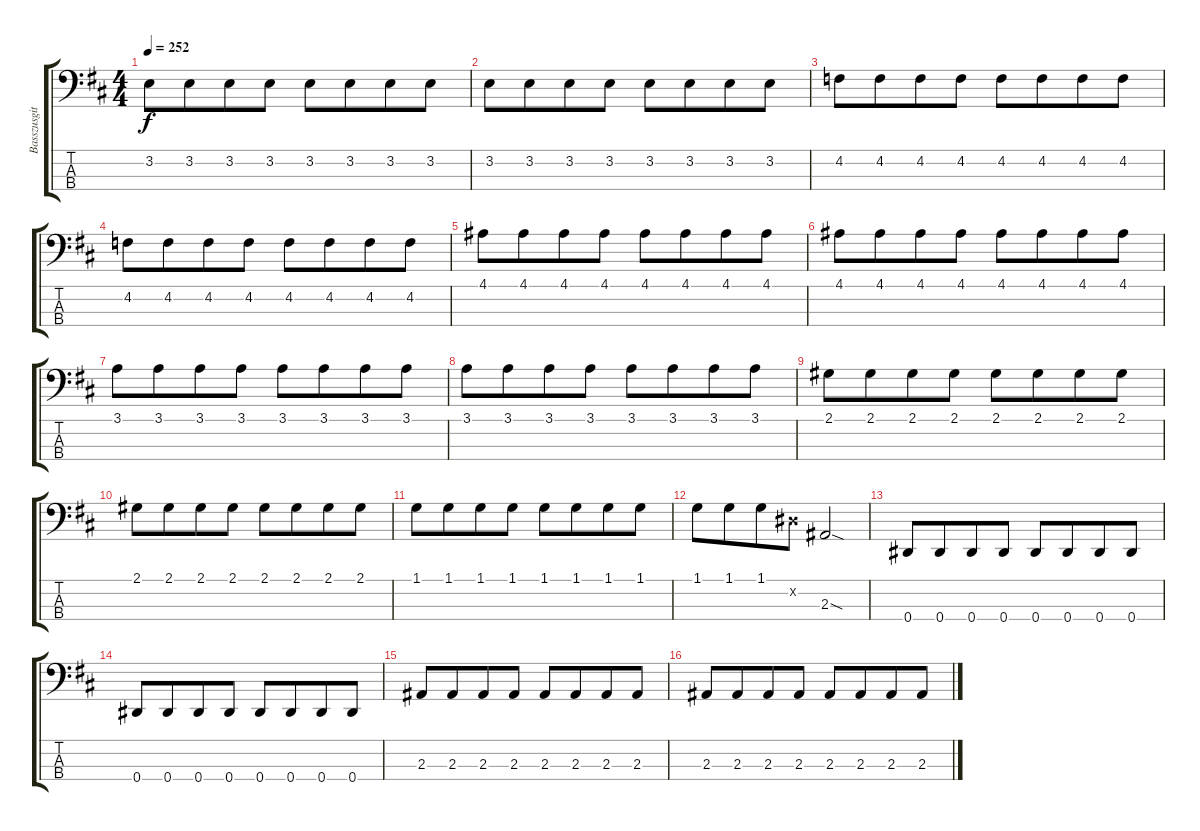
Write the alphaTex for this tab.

\track ("Basszusgitár (Barry Sparks)" "Basszusgit") {instrument electricbassfinger}
\staff {score tabs}
\tuning (Gb2 Db2 Ab1 Eb1) {hide}
\ts (4 4)
\tempo 252
\clef f4
\ks d
3.2.8{dy f} 3.2.8{beam merge} 3.2.8 3.2.8 3.2.8 3.2.8{beam merge} 3.2.8 3.2.8 |
3.2.8 3.2.8{beam merge} 3.2.8 3.2.8 3.2.8 3.2.8{beam merge} 3.2.8 3.2.8 |
4.2.8 4.2.8{beam merge} 4.2.8 4.2.8 4.2.8 4.2.8{beam merge} 4.2.8 4.2.8 |
4.2.8 4.2.8{beam merge} 4.2.8 4.2.8 4.2.8 4.2.8{beam merge} 4.2.8 4.2.8 |
4.1.8 4.1.8{beam merge} 4.1.8 4.1.8 4.1.8 4.1.8{beam merge} 4.1.8 4.1.8 |
4.1.8 4.1.8{beam merge} 4.1.8 4.1.8 4.1.8 4.1.8{beam merge} 4.1.8 4.1.8 |
3.1.8 3.1.8{beam merge} 3.1.8 3.1.8 3.1.8 3.1.8{beam merge} 3.1.8 3.1.8 |
3.1.8 3.1.8{beam merge} 3.1.8 3.1.8 3.1.8 3.1.8{beam merge} 3.1.8 3.1.8 |
2.1.8 2.1.8{beam merge} 2.1.8 2.1.8 2.1.8 2.1.8{beam merge} 2.1.8 2.1.8 |
2.1.8 2.1.8{beam merge} 2.1.8 2.1.8 2.1.8 2.1.8{beam merge} 2.1.8 2.1.8 |
1.1.8 1.1.8{beam merge} 1.1.8 1.1.8 1.1.8 1.1.8{beam merge} 1.1.8 1.1.8 |
1.1.8 1.1.8{beam merge} 1.1.8 2.2{x}.8 2.3{sod}.2 |
0.4.8 0.4.8{beam merge} 0.4.8 0.4.8 0.4.8 0.4.8{beam merge} 0.4.8 0.4.8 |
0.4.8 0.4.8{beam merge} 0.4.8 0.4.8 0.4.8 0.4.8{beam merge} 0.4.8 0.4.8 |
2.3.8 2.3.8{beam merge} 2.3.8 2.3.8 2.3.8 2.3.8{beam merge} 2.3.8 2.3.8 |
2.3.8 2.3.8{beam merge} 2.3.8 2.3.8 2.3.8 2.3.8{beam merge} 2.3.8 2.3.8
